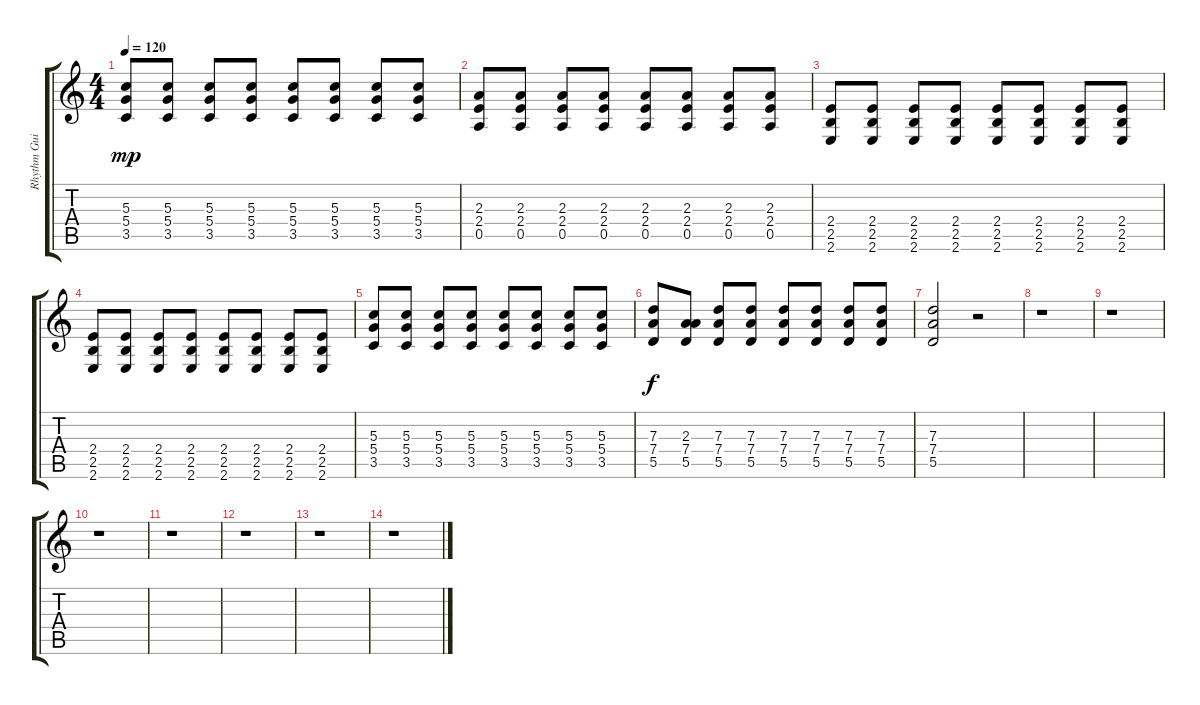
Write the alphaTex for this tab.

\track ("Rhythm Guitar - Sascha Paeth" "Rhythm Gui") {instrument distortionguitar}
\staff {score tabs}
\tuning (E4 B3 G3 D3 A2 D2) {hide}
\ts (4 4)
\tempo 120
\clef g2
\ks c
(5.3 5.4 3.5).8{dy mp} (5.3 5.4 3.5).8 (5.3 5.4 3.5).8 (5.3 5.4 3.5).8 (5.3 5.4 3.5).8 (5.3 5.4 3.5).8 (5.3 5.4 3.5).8 (5.3 5.4 3.5).8 |
(2.3 2.4 0.5).8 (2.3 2.4 0.5).8 (2.3 2.4 0.5).8 (2.3 2.4 0.5).8 (2.3 2.4 0.5).8 (2.3 2.4 0.5).8 (2.3 2.4 0.5).8 (2.3 2.4 0.5).8 |
(2.4 2.5 2.6).8 (2.4 2.5 2.6).8 (2.4 2.5 2.6).8 (2.4 2.5 2.6).8 (2.4 2.5 2.6).8 (2.4 2.5 2.6).8 (2.4 2.5 2.6).8 (2.4 2.5 2.6).8 |
(2.4 2.5 2.6).8 (2.4 2.5 2.6).8 (2.4 2.5 2.6).8 (2.4 2.5 2.6).8 (2.4 2.5 2.6).8 (2.4 2.5 2.6).8 (2.4 2.5 2.6).8 (2.4 2.5 2.6).8 |
(5.3 5.4 3.5).8 (5.3 5.4 3.5).8 (5.3 5.4 3.5).8 (5.3 5.4 3.5).8 (5.3 5.4 3.5).8 (5.3 5.4 3.5).8 (5.3 5.4 3.5).8 (5.3 5.4 3.5).8 |
(7.3 7.4 5.5).8{dy f} (2.3 7.4 5.5).8 (7.3 7.4 5.5).8 (7.3 7.4 5.5).8 (7.3 7.4 5.5).8 (7.3 7.4 5.5).8 (7.3 7.4 5.5).8 (7.3 7.4 5.5).8 |
(7.3 7.4 5.5).2 r.2 |
r.1 |
r.1 |
r.1 |
r.1 |
r.1 |
r.1 |
r.1
